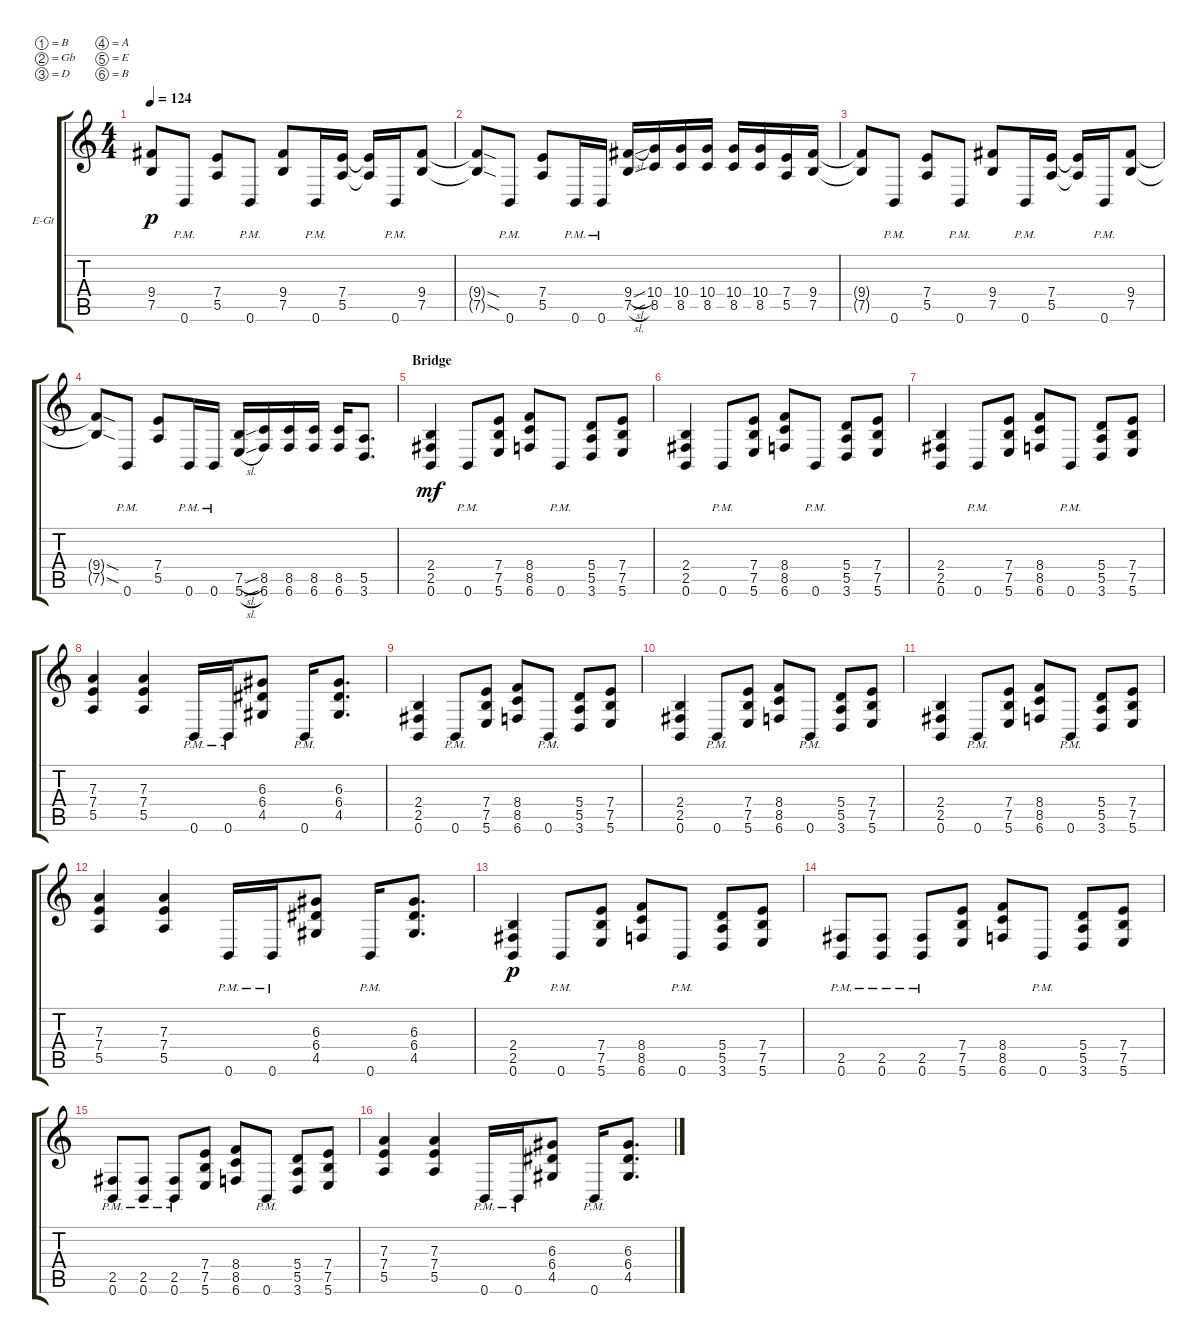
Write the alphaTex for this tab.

\bracketExtendMode groupsimilarinstruments
\firstSystemTrackNameOrientation horizontal
\otherSystemsTrackNameOrientation horizontal
\track ("Electric Guitar 2" "E-Gt") {instrument distortionguitar}
\staff {score tabs}
\tuning (B3 Gb3 D3 A2 E2 B1)
\ts (4 4)
\tempo 124
\clef g2
\ks c
(7.5 9.4).8{dy p} 0.6{pm}.8 (5.5 7.4).8 0.6{pm}.8 (7.5 9.4).8 0.6{pm}.16 (5.5 7.4).16 (5.5{t} 7.4{t}).16 0.6{pm}.16 (7.5 9.4).8 |
(7.5{sod t} 9.4{sod t}).8 0.6{pm}.8 (5.5 7.4).8 0.6{pm}.16 0.6{pm}.16 (7.5{sl} 9.4{sl}).16 (8.5 10.4).16 (8.5 10.4).16 (8.5 10.4).16 (8.5 10.4).16 (8.5 10.4).16 (7.4 5.5).16 (7.5 9.4).16 |
(7.5{t} 9.4{t}).8 0.6{pm}.8 (5.5 7.4).8 0.6{pm}.8 (7.5 9.4).8 0.6{pm}.16 (5.5 7.4).16 (5.5{t} 7.4{t}).16 0.6{pm}.16 (7.5 9.4).8 |
(7.5{sod t} 9.4{sod t}).8 0.6{pm}.8 (5.5 7.4).8 0.6{pm}.16 0.6{pm}.16 (7.5{sl} 5.6{sl}).16 (8.5 6.6).16 (8.5 6.6).16 (8.5 6.6).16 (8.5 6.6).16 (3.6 5.5).8{d} |
\section ("" "Bridge")
(0.6 2.5 2.4).4{dy mf} 0.6{pm}.8 (5.6 7.5 7.4).8 (6.6 8.5 8.4).8 0.6{pm}.8 (3.6 5.5 5.4).8 (5.6 7.5 7.4).8 |
(0.6 2.5 2.4).4 0.6{pm}.8 (5.6 7.5 7.4).8 (6.6 8.5 8.4).8 0.6{pm}.8 (3.6 5.5 5.4).8 (5.6 7.5 7.4).8 |
(0.6 2.5 2.4).4 0.6{pm}.8 (5.6 7.5 7.4).8 (6.6 8.5 8.4).8 0.6{pm}.8 (3.6 5.5 5.4).8 (5.6 7.5 7.4).8 |
(5.5 7.4 7.3).4 (7.3 7.4 5.5).4 0.6{pm}.16 0.6{pm}.16 (4.5 6.4 6.3).8 0.6{pm}.16 (4.5 6.4 6.3).8{d} |
(0.6 2.5 2.4).4 0.6{pm}.8 (5.6 7.5 7.4).8 (6.6 8.5 8.4).8 0.6{pm}.8 (3.6 5.5 5.4).8 (5.6 7.5 7.4).8 |
(0.6 2.5 2.4).4 0.6{pm}.8 (5.6 7.5 7.4).8 (6.6 8.5 8.4).8 0.6{pm}.8 (3.6 5.5 5.4).8 (5.6 7.5 7.4).8 |
(0.6 2.5 2.4).4 0.6{pm}.8 (5.6 7.5 7.4).8 (6.6 8.5 8.4).8 0.6{pm}.8 (3.6 5.5 5.4).8 (5.6 7.5 7.4).8 |
(5.5 7.4 7.3).4 (7.3 7.4 5.5).4 0.6{pm}.16 0.6{pm}.16 (4.5 6.4 6.3).8 0.6{pm}.16 (4.5 6.4 6.3).8{d} |
(0.6 2.5 2.4).4{dy p} 0.6{pm}.8 (5.6 7.5 7.4).8 (6.6 8.5 8.4).8 0.6{pm}.8 (3.6 5.5 5.4).8 (5.6 7.5 7.4).8 |
(0.6{pm} 2.5).8 (0.6{pm} 2.5).8 (0.6{pm} 2.5).8 (5.6 7.5 7.4).8 (6.6 8.5 8.4).8 0.6{pm}.8 (3.6 5.5 5.4).8 (5.6 7.5 7.4).8 |
(0.6{pm} 2.5).8 (0.6{pm} 2.5).8 (0.6{pm} 2.5).8 (5.6 7.5 7.4).8 (6.6 8.5 8.4).8 0.6{pm}.8 (3.6 5.5 5.4).8 (5.6 7.5 7.4).8 |
(5.5 7.4 7.3).4 (7.3 7.4 5.5).4 0.6{pm}.16 0.6{pm}.16 (4.5 6.4 6.3).8 0.6{pm}.16 (4.5 6.4 6.3).8{d}
